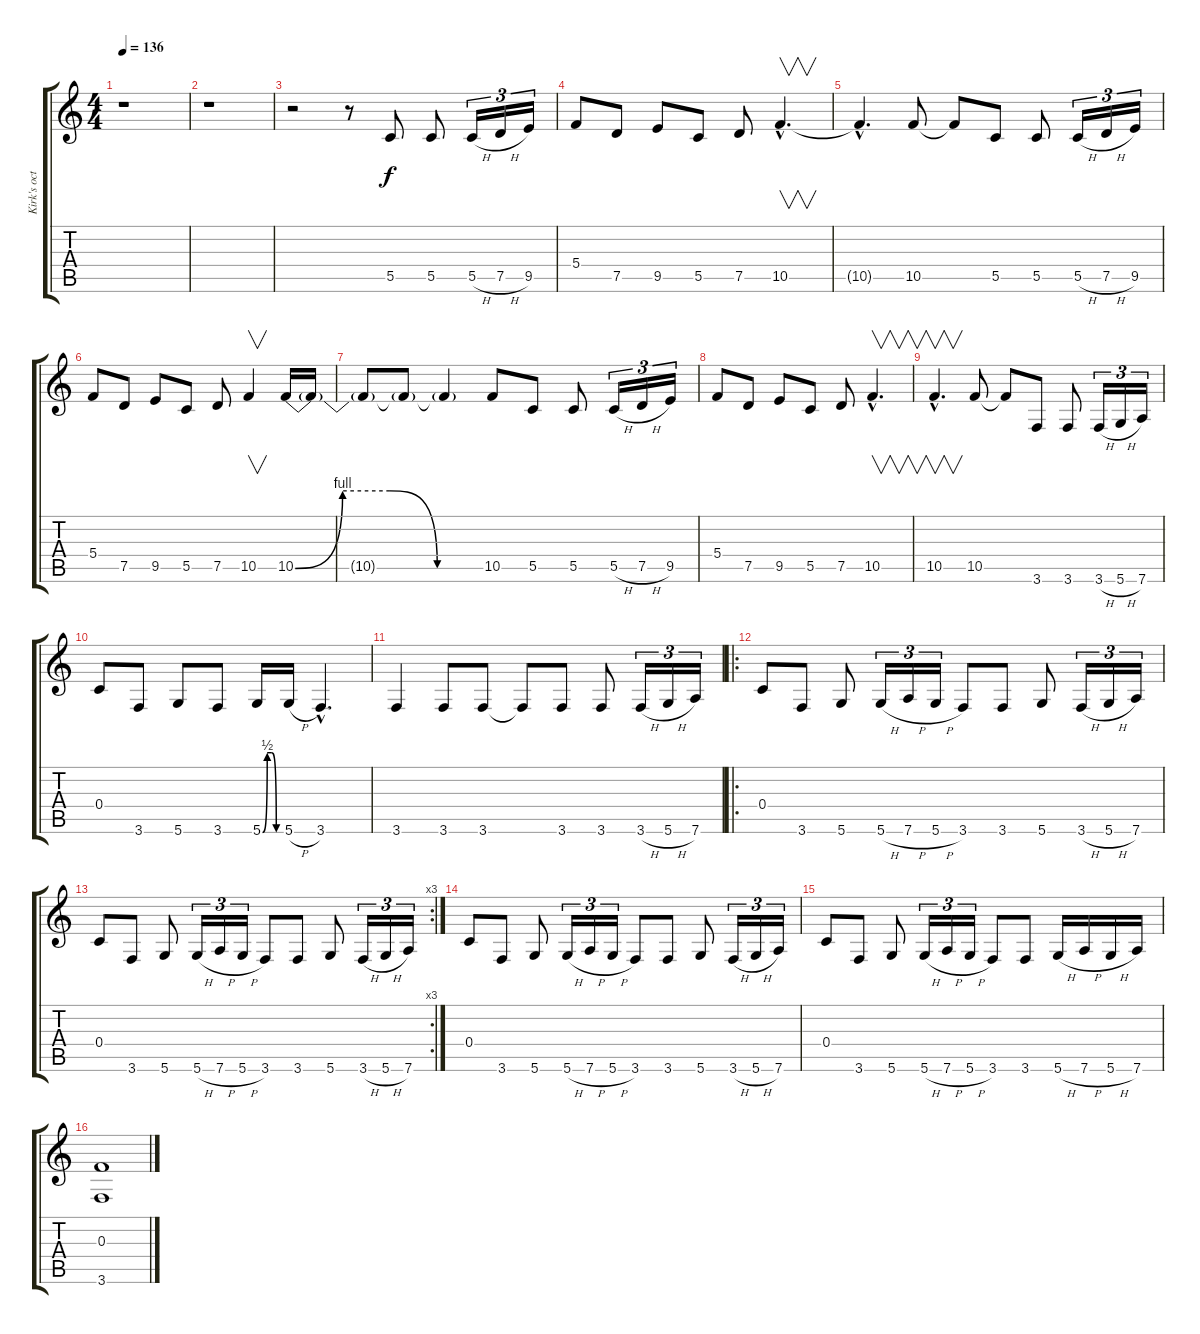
\track ("Kirk's octaver" "Kirk's oct") {instrument distortionguitar}
\staff {score tabs}
\tuning (D4 A3 F3 C3 G2 D2) {hide}
\ts (4 4)
\tempo 136
\clef g2
\ks c
r.1{dy f} |
r.1 |
r.2 r.8 5.5.8 5.5.8 5.5{h}.16{tu (3 2)} 7.5{h}.16{tu (3 2)} 9.5.16{tu (3 2)} |
5.4.8 7.5.8 9.5.8 5.5.8 7.5.8 10.5{hac}.4{v d} |
10.5{hac t}.4{d} 10.5.8 10.5{t}.8 5.5.8 5.5.8 5.5{h}.16{tu (3 2)} 7.5{h}.16{tu (3 2)} 9.5.16{tu (3 2)} |
5.4.8 7.5.8 9.5.8 5.5.8 7.5.8 10.5.4{v} 10.5{be (custom 0 0 15 4 30 4 45 0 60 0)}.16 10.5{t}.16 |
10.5{t}.8 10.5{t}.8 10.5{t}.4 10.5.8 5.5.8 5.5.8 5.5{h}.16{tu (3 2)} 7.5{h}.16{tu (3 2)} 9.5.16{tu (3 2)} |
5.4.8 7.5.8 9.5.8 5.5.8 7.5.8 10.5{hac}.4{v d} |
10.5{hac}.4{v d} 10.5.8 10.5{t}.8 3.6.8 3.6.8 3.6{h}.16{tu (3 2)} 5.6{h}.16{tu (3 2)} 7.6.16{tu (3 2)} |
0.4.8 3.6.8 5.6.8 3.6.8 5.6{be (custom 0 0 15 2 30 2 45 0 60 0)}.16 5.6{h}.16 3.6{hac}.4{d} |
3.6.4 3.6.8 3.6.8 3.6{t}.8 3.6.8 3.6.8 3.6{h}.16{tu (3 2)} 5.6{h}.16{tu (3 2)} 7.6.16{tu (3 2)} |
\ro
0.4.8 3.6.8 5.6.8 5.6{h}.16{tu (3 2)} 7.6{h}.16{tu (3 2)} 5.6{h}.16{tu (3 2)} 3.6.8 3.6.8 5.6.8 3.6{h}.16{tu (3 2)} 5.6{h}.16{tu (3 2)} 7.6.16{tu (3 2)} |
\rc 3
0.4.8 3.6.8 5.6.8 5.6{h}.16{tu (3 2)} 7.6{h}.16{tu (3 2)} 5.6{h}.16{tu (3 2)} 3.6.8 3.6.8 5.6.8 3.6{h}.16{tu (3 2)} 5.6{h}.16{tu (3 2)} 7.6.16{tu (3 2)} |
0.4.8 3.6.8 5.6.8 5.6{h}.16{tu (3 2)} 7.6{h}.16{tu (3 2)} 5.6{h}.16{tu (3 2)} 3.6.8 3.6.8 5.6.8 3.6{h}.16{tu (3 2)} 5.6{h}.16{tu (3 2)} 7.6.16{tu (3 2)} |
0.4.8 3.6.8 5.6.8 5.6{h}.16{tu (3 2)} 7.6{h}.16{tu (3 2)} 5.6{h}.16{tu (3 2)} 3.6.8 3.6.8 5.6{h}.16 7.6{h}.16 5.6{h}.16 7.6.16 |
(0.3 3.6).1
